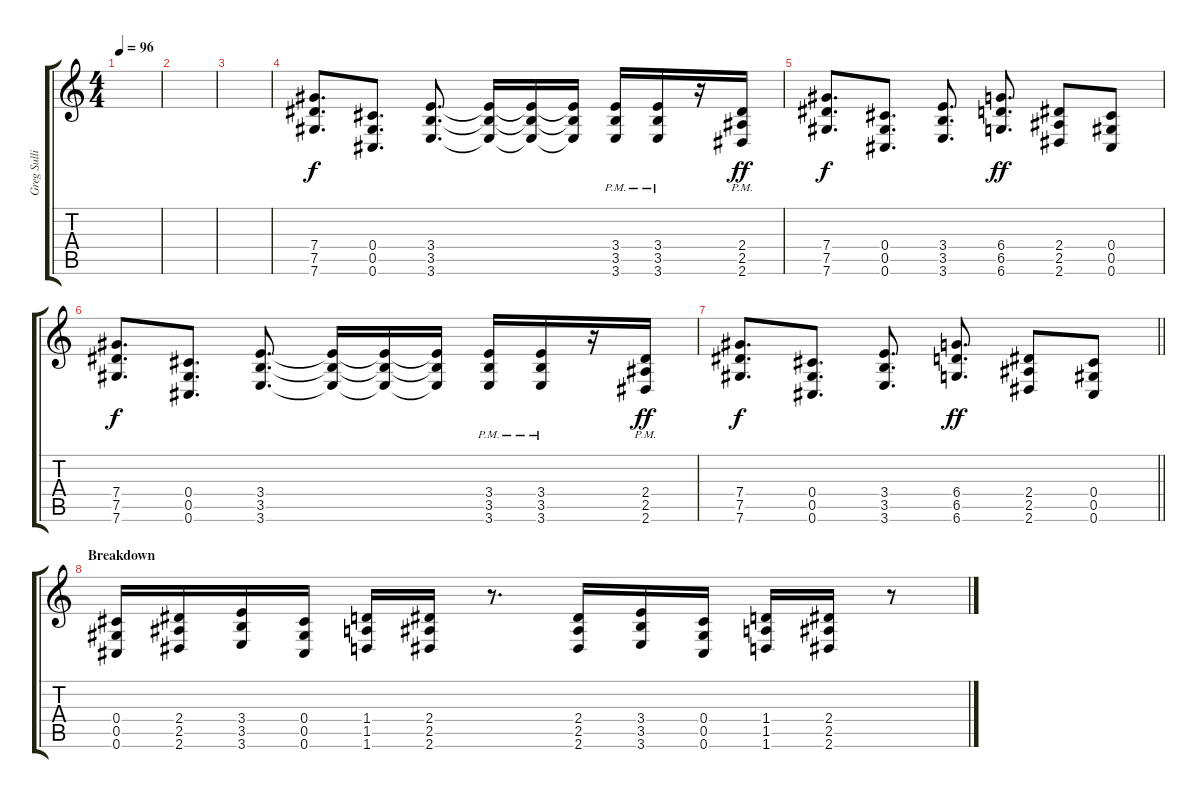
\track ("Greg Sullivan" "Greg Sulli") {instrument overdrivenguitar}
\staff {score tabs}
\tuning (Eb4 Bb3 Gb3 Db3 Ab2 Db2) {hide}
\ts (4 4)
\tempo 96
\clef g2
\ks c
|
|
|
(7.4 7.5 7.6).8{d} (0.4 0.5 0.6).8{d} (3.4 3.5 3.6).8{d} (3.4{t} 3.5{t} 3.6{t}).16 (3.4{t} 3.5{t} 3.6{t}).16 (3.4{t} 3.5{t} 3.6{t}).16 (3.4{pm} 3.5{pm} 3.6{pm}).16 (3.4{pm} 3.5{pm} 3.6{pm}).16 r.16 (2.4{pm} 2.5{pm} 2.6{pm}).16{dy ff} |
(7.4 7.5 7.6).8{d dy f} (0.4 0.5 0.6).8{d} (3.4 3.5 3.6).8{d} (6.4 6.5 6.6).8{d dy ff} (2.4 2.5 2.6).8 (0.4 0.5 0.6).8 |
(7.4 7.5 7.6).8{d dy f} (0.4 0.5 0.6).8{d} (3.4 3.5 3.6).8{d} (3.4{t} 3.5{t} 3.6{t}).16 (3.4{t} 3.5{t} 3.6{t}).16 (3.4{t} 3.5{t} 3.6{t}).16 (3.4{pm} 3.5{pm} 3.6{pm}).16 (3.4{pm} 3.5{pm} 3.6{pm}).16 r.16 (2.4{pm} 2.5{pm} 2.6{pm}).16{dy ff} |
\barLineRight lightlight
(7.4 7.5 7.6).8{d dy f} (0.4 0.5 0.6).8{d} (3.4 3.5 3.6).8{d} (6.4 6.5 6.6).8{d dy ff} (2.4 2.5 2.6).8 (0.4 0.5 0.6).8 |
\section ("" "Breakdown")
(0.4 0.5 0.6).16 (2.4 2.5 2.6).16 (3.4 3.5 3.6).16 (0.4 0.5 0.6).16 (1.4 1.5 1.6).16 (2.4 2.5 2.6).16 r.8{d} (2.4 2.5 2.6).16 (3.4 3.5 3.6).16 (0.4 0.5 0.6).16 (1.4 1.5 1.6).16 (2.4 2.5 2.6).16 r.8
